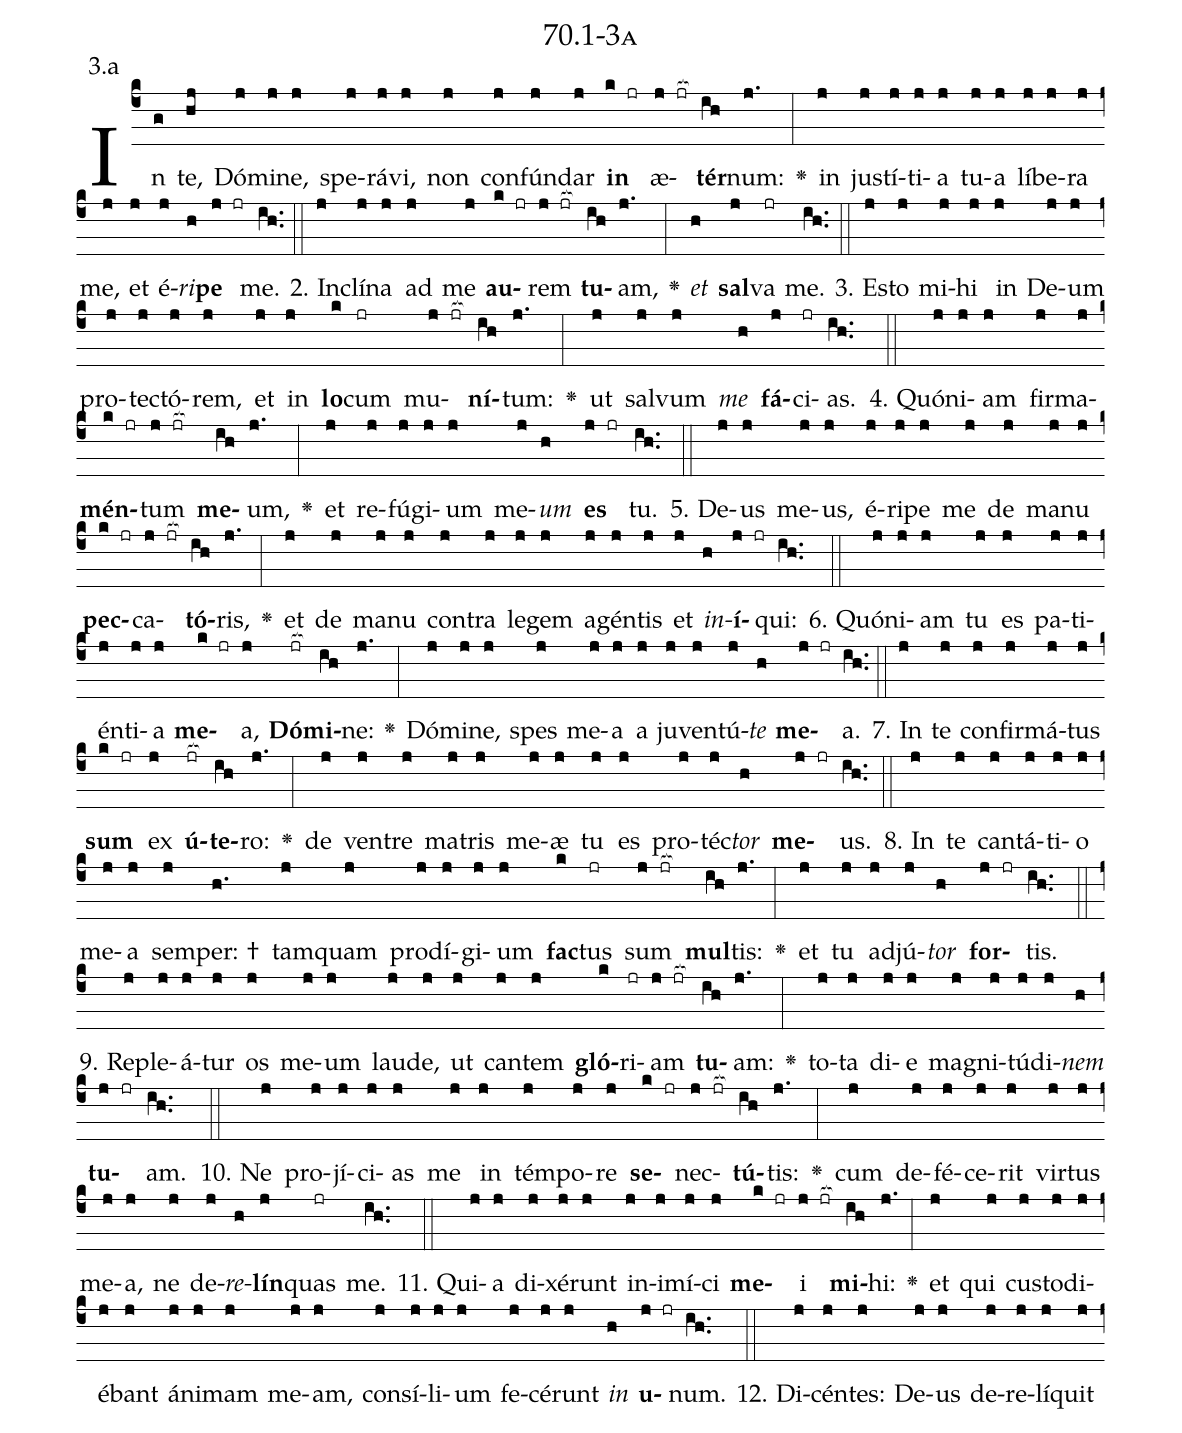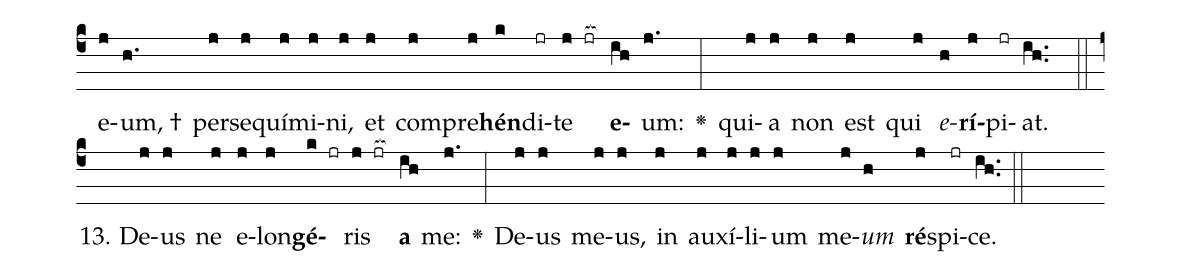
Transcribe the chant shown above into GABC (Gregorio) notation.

name: 70.1-3a;
annotation: 3.a;
%%
(c4)In(g) te,(hj) Dó(j)mi(j)ne,(j) spe(j)rá(j)vi,(j) non(j) con(j)fún(j)dar(j) <b>in</b>(k jr) æ(j jr[ocb:1{])<b>tér</b>(ih[ocb:0}])num:(j.) <v>\greheightstar</v>(:) in(j) jus(j)tí(j)ti(j)a(j) tu(j)a(j) lí(j)be(j)ra(j) me,(j) et(j) é(j)<i>ri</i>(h)<b>pe</b>(j jr) me.(ih..) (::)
2. In(j)clí(j)na(j) ad(j) me(j) <b>au</b>(k jr)rem(j jr[ocb:1{]) <b>tu</b>(ih[ocb:0}])am,(j.) <v>\greheightstar</v>(:) <i>et</i>(h) <b>sal</b>(j)va(jr) me.(ih..) (::)
3. Es(j)to(j) mi(j)hi(j) in(j) De(j)um(j) pro(j)tec(j)tó(j)rem,(j) et(j) in(j) <b>lo</b>(k)cum(jr) mu(j jr[ocb:1{])<b>ní</b>(ih[ocb:0}])tum:(j.) <v>\greheightstar</v>(:) ut(j) sal(j)vum(j) <i>me</i>(h) <b>fá</b>(j)ci(jr)as.(ih..) (::)
4. Quón(j)i(j)am(j) fir(j)ma(j)<b>mén</b>(k jr)tum(j jr[ocb:1{]) <b>me</b>(ih[ocb:0}])um,(j.) <v>\greheightstar</v>(:) et(j) re(j)fú(j)gi(j)um(j) me(j)<i>um</i>(h) <b>es</b>(j jr) tu.(ih..) (::)
5. De(j)us(j) me(j)us,(j) é(j)ri(j)pe(j) me(j) de(j) ma(j)nu(j) <b>pec</b>(k jr)ca(j jr[ocb:1{])<b>tó</b>(ih[ocb:0}])ris,(j.) <v>\greheightstar</v>(:) et(j) de(j) ma(j)nu(j) con(j)tra(j) le(j)gem(j) a(j)gén(j)tis(j) et(j) <i>in</i>(h)<b>í</b>(j jr)qui:(ih..) (::)
6. Quón(j)i(j)am(j) tu(j) es(j) pa(j)ti(j)én(j)ti(j)a(j) <b>me</b>(k jr)a,(j) <b>Dó</b>(jr[ocb:1{])<b>mi</b>(ih[ocb:0}])ne:(j.) <v>\greheightstar</v>(:) Dó(j)mi(j)ne,(j) spes(j) me(j)a(j) a(j) ju(j)ven(j)tú(j)<i>te</i>(h) <b>me</b>(j jr)a.(ih..) (::)
7. In(j) te(j) con(j)fir(j)má(j)tus(j) <b>sum</b>(k jr) ex(j) <b>ú</b>(jr[ocb:1{])<b>te</b>(ih[ocb:0}])ro:(j.) <v>\greheightstar</v>(:) de(j) ven(j)tre(j) ma(j)tris(j) me(j)æ(j) tu(j) es(j) pro(j)téc(j)<i>tor</i>(h) <b>me</b>(j jr)us.(ih..) (::)
8. In(j) te(j) can(j)tá(j)ti(j)o(j) me(j)a(j) sem(j)per: †(h.) tam(j)quam(j) prod(j)í(j)gi(j)um(j) <b>fac</b>(k)tus(jr) sum(j jr[ocb:1{]) <b>mul</b>(ih[ocb:0}])tis:(j.) <v>\greheightstar</v>(:) et(j) tu(j) ad(j)jú(j)<i>tor</i>(h) <b>for</b>(j jr)tis.(ih..) (::)
9. Re(j)ple(j)á(j)tur(j) os(j) me(j)um(j) lau(j)de,(j) ut(j) can(j)tem(j) <b>gló</b>(k)ri(jr)am(j jr[ocb:1{]) <b>tu</b>(ih[ocb:0}])am:(j.) <v>\greheightstar</v>(:) to(j)ta(j) di(j)e(j) ma(j)gni(j)tú(j)di(j)<i>nem</i>(h) <b>tu</b>(j jr)am.(ih..) (::)
10. Ne(j) pro(j)jí(j)ci(j)as(j) me(j) in(j) tém(j)po(j)re(j) <b>se</b>(k jr)nec(j jr[ocb:1{])<b>tú</b>(ih[ocb:0}])tis:(j.) <v>\greheightstar</v>(:) cum(j) de(j)fé(j)ce(j)rit(j) vir(j)tus(j) me(j)a,(j) ne(j) de(j)<i>re</i>(h)<b>lín</b>(j)quas(jr) me.(ih..) (::)
11. Qui(j)a(j) di(j)xé(j)runt(j) in(j)i(j)mí(j)ci(j) <b>me</b>(k jr)i(j jr[ocb:1{]) <b>mi</b>(ih[ocb:0}])hi:(j.) <v>\greheightstar</v>(:) et(j) qui(j) cus(j)to(j)di(j)é(j)bant(j) á(j)ni(j)mam(j) me(j)am,(j) con(j)sí(j)li(j)um(j) fe(j)cé(j)runt(j) <i>in</i>(h) <b>u</b>(j jr)num.(ih..) (::)
12. Di(j)cén(j)tes:(j) De(j)us(j) de(j)re(j)lí(j)quit(j) e(j)um, †(h.) per(j)se(j)quí(j)mi(j)ni,(j) et(j) com(j)pre(j)<b>hén</b>(k)di(jr)te(j jr[ocb:1{]) <b>e</b>(ih[ocb:0}])um:(j.) <v>\greheightstar</v>(:) qui(j)a(j) non(j) est(j) qui(j) <i>e</i>(h)<b>rí</b>(j)pi(jr)at.(ih..) (::)
13. De(j)us(j) ne(j) e(j)lon(j)<b>gé</b>(k jr)ris(j jr[ocb:1{]) <b>a</b>(ih[ocb:0}]) me:(j.) <v>\greheightstar</v>(:) De(j)us(j) me(j)us,(j) in(j) au(j)xí(j)li(j)um(j) me(j)<i>um</i>(h) <b>ré</b>(j)spi(jr)ce.(ih..) (::)
